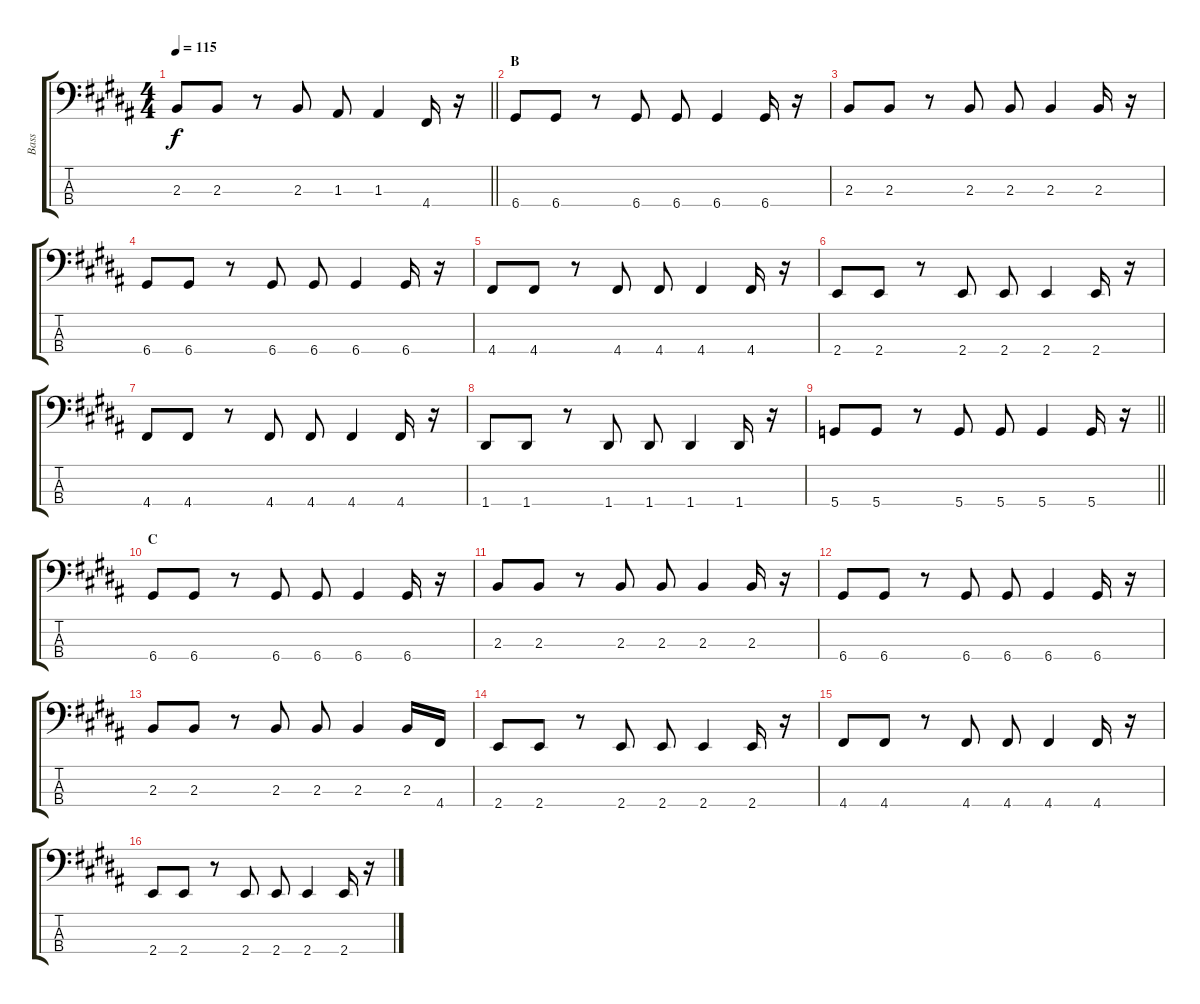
\track ("Bass" "Bass") {instrument synthbass2}
\staff {score tabs}
\tuning (G2 D2 A1 D1) {hide}
\ts (4 4)
\tempo 115
\clef f4
\barLineRight lightlight
\ks b
2.3.8{dy f} 2.3.8 r.8 2.3.8 1.3.8 1.3.4 4.4.16 r.16 |
\section ("" "B")
6.4.8 6.4.8 r.8 6.4.8 6.4.8 6.4.4 6.4.16 r.16 |
2.3.8 2.3.8 r.8 2.3.8 2.3.8 2.3.4 2.3.16 r.16 |
6.4.8 6.4.8 r.8 6.4.8 6.4.8 6.4.4 6.4.16 r.16 |
4.4.8 4.4.8 r.8 4.4.8 4.4.8 4.4.4 4.4.16 r.16 |
2.4.8 2.4.8 r.8 2.4.8 2.4.8 2.4.4 2.4.16 r.16 |
4.4.8 4.4.8 r.8 4.4.8 4.4.8 4.4.4 4.4.16 r.16 |
1.4.8 1.4.8 r.8 1.4.8 1.4.8 1.4.4 1.4.16 r.16 |
\barLineRight lightlight
5.4.8 5.4.8 r.8 5.4.8 5.4.8 5.4.4 5.4.16 r.16 |
\section ("" "C")
6.4.8 6.4.8 r.8 6.4.8 6.4.8 6.4.4 6.4.16 r.16 |
2.3.8 2.3.8 r.8 2.3.8 2.3.8 2.3.4 2.3.16 r.16 |
6.4.8 6.4.8 r.8 6.4.8 6.4.8 6.4.4 6.4.16 r.16 |
2.3.8 2.3.8 r.8 2.3.8 2.3.8 2.3.4 2.3.16 4.4.16 |
2.4.8 2.4.8 r.8 2.4.8 2.4.8 2.4.4 2.4.16 r.16 |
4.4.8 4.4.8 r.8 4.4.8 4.4.8 4.4.4 4.4.16 r.16 |
2.4.8 2.4.8 r.8 2.4.8 2.4.8 2.4.4 2.4.16 r.16
